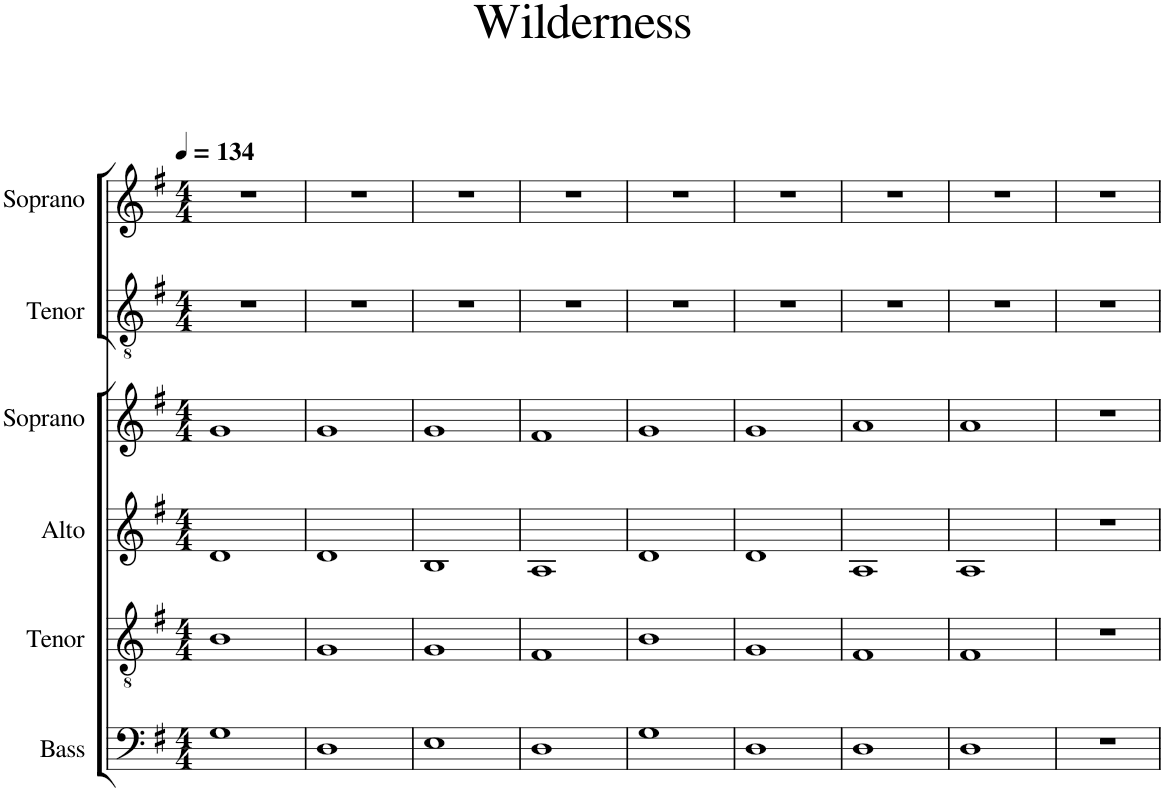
**kern	**kern	**kern	**kern	**kern	**kern
*part6	*part5	*part4	*part3	*part2	*part1
*staff6	*staff5	*staff4	*staff3	*staff2	*staff1
*I"Bass	*I"Tenor	*I"Alto	*I"Soprano	*I"Tenor	*I"Soprano
*I'B.	*I'T.	*I'A.	*I'S.	*I'T.	*I'S.
*clefF4	*clefGv2	*clefG2	*clefG2	*clefGv2	*clefG2
*k[f#]	*k[f#]	*k[f#]	*k[f#]	*k[f#]	*k[f#]
*M4/4	*M4/4	*M4/4	*M4/4	*M4/4	*M4/4
*MM134	*MM134	*MM134	*MM134	*MM134	*MM134
=1	=1	=1	=1	=1	=1
1G	1B	1d	1g	1r	1r
=2	=2	=2	=2	=2	=2
1D	1G	1d	1g	1r	1r
=3	=3	=3	=3	=3	=3
1E	1G	1B	1g	1r	1r
=4	=4	=4	=4	=4	=4
1D	1F#	1A	1f#	1r	1r
=5	=5	=5	=5	=5	=5
1G	1B	1d	1g	1r	1r
=6	=6	=6	=6	=6	=6
1D	1G	1d	1g	1r	1r
=7	=7	=7	=7	=7	=7
1D	1F#	1A	1a	1r	1r
=8	=8	=8	=8	=8	=8
1D	1F#	1A	1a	1r	1r
=9	=9	=9	=9	=9	=9
1r	1r	1r	1r	1r	1r
=	=	=	=	=	=
*-	*-	*-	*-	*-	*-
